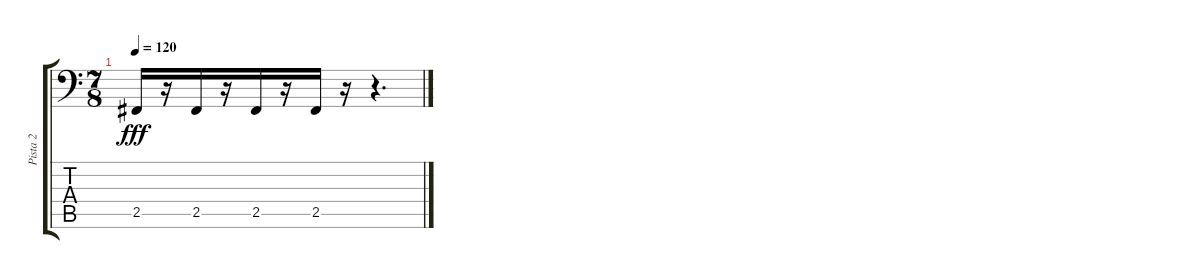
\track ("Pista 2" "Pista 2") {instrument electricbassfinger}
\staff {score tabs}
\tuning (C3 G2 D2 A1 E1 B0) {hide}
\ts (7 8)
\tempo 120
\clef f4
\ks c
2.5.16{dy fff} r.16 2.5.16 r.16 2.5.16 r.16 2.5.16 r.16 r.4{d}
